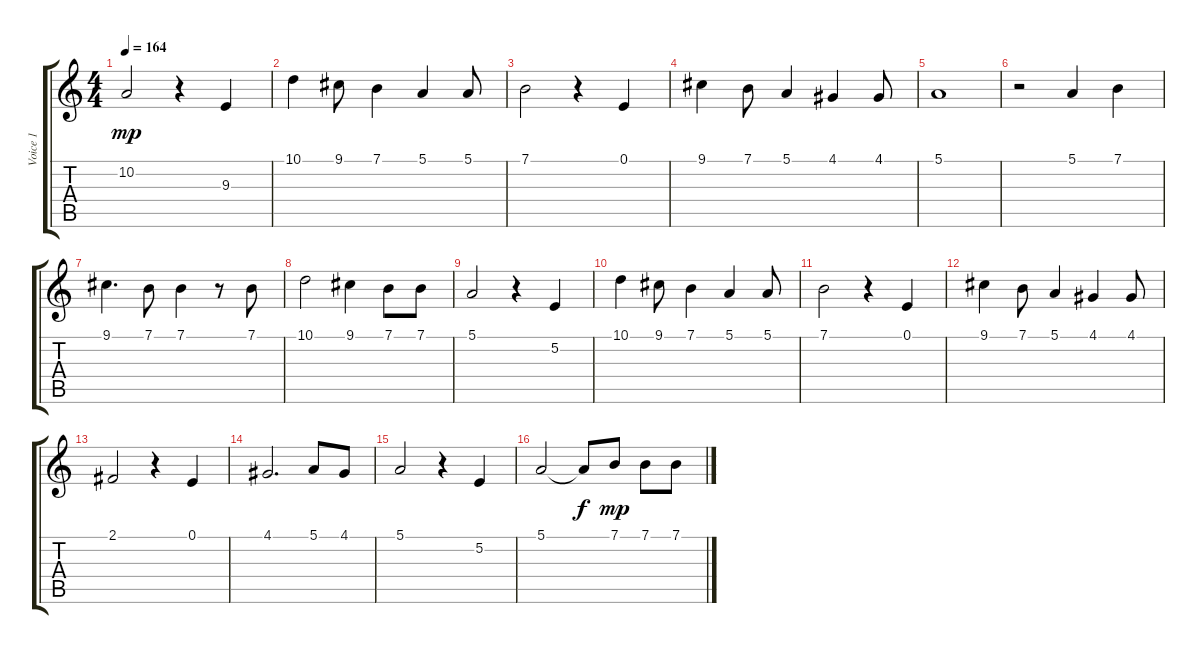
\track ("Voice 1" "Voice 1") {instrument synthvoice}
\staff {score tabs}
\tuning (E4 B3 G3 D3 A2 E2) {hide}
\ts (4 4)
\tempo 164
\clef g2
\ks c
10.2.2{dy mp} r.4 9.3.4 |
10.1.4 9.1.8 7.1.4 5.1.4 5.1.8 |
7.1.2 r.4 0.1.4 |
9.1.4 7.1.8 5.1.4 4.1.4 4.1.8 |
5.1.1 |
r.2 5.1.4 7.1.4 |
9.1.4{d} 7.1.8 7.1.4 r.8 7.1.8 |
10.1.2 9.1.4 7.1.8 7.1.8 |
5.1.2 r.4 5.2.4 |
10.1.4 9.1.8 7.1.4 5.1.4 5.1.8 |
7.1.2 r.4 0.1.4 |
9.1.4 7.1.8 5.1.4 4.1.4 4.1.8 |
2.1.2 r.4 0.1.4 |
4.1.2{d} 5.1.8 4.1.8 |
5.1.2 r.4 5.2.4 |
5.1.2 5.1{t}.8{dy f} 7.1.8{dy mp} 7.1.8 7.1.8
